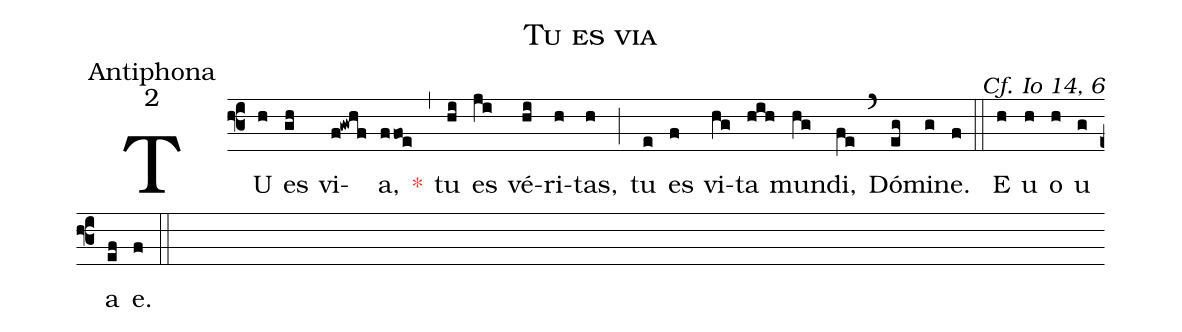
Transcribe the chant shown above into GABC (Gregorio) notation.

name:Tu es via;
office-part:Antiphona;
mode:2;
commentary:Cf. Io 14, 6;
%%
(f3)TU(h) es(gh) vi(f!gwhf)a,(ffoe) <c>*</c>(,) tu(hi) es(ji) vé(hi)ri(h)tas,(h) (;) tu(e) es(f) vi(hg)ta(hih) mun(hg)di,(fe) (`) Dó(eg)mi(g)ne.(f) (::) E(h) u(h) o(h) u(g) a(ef) e.(f) (::)
